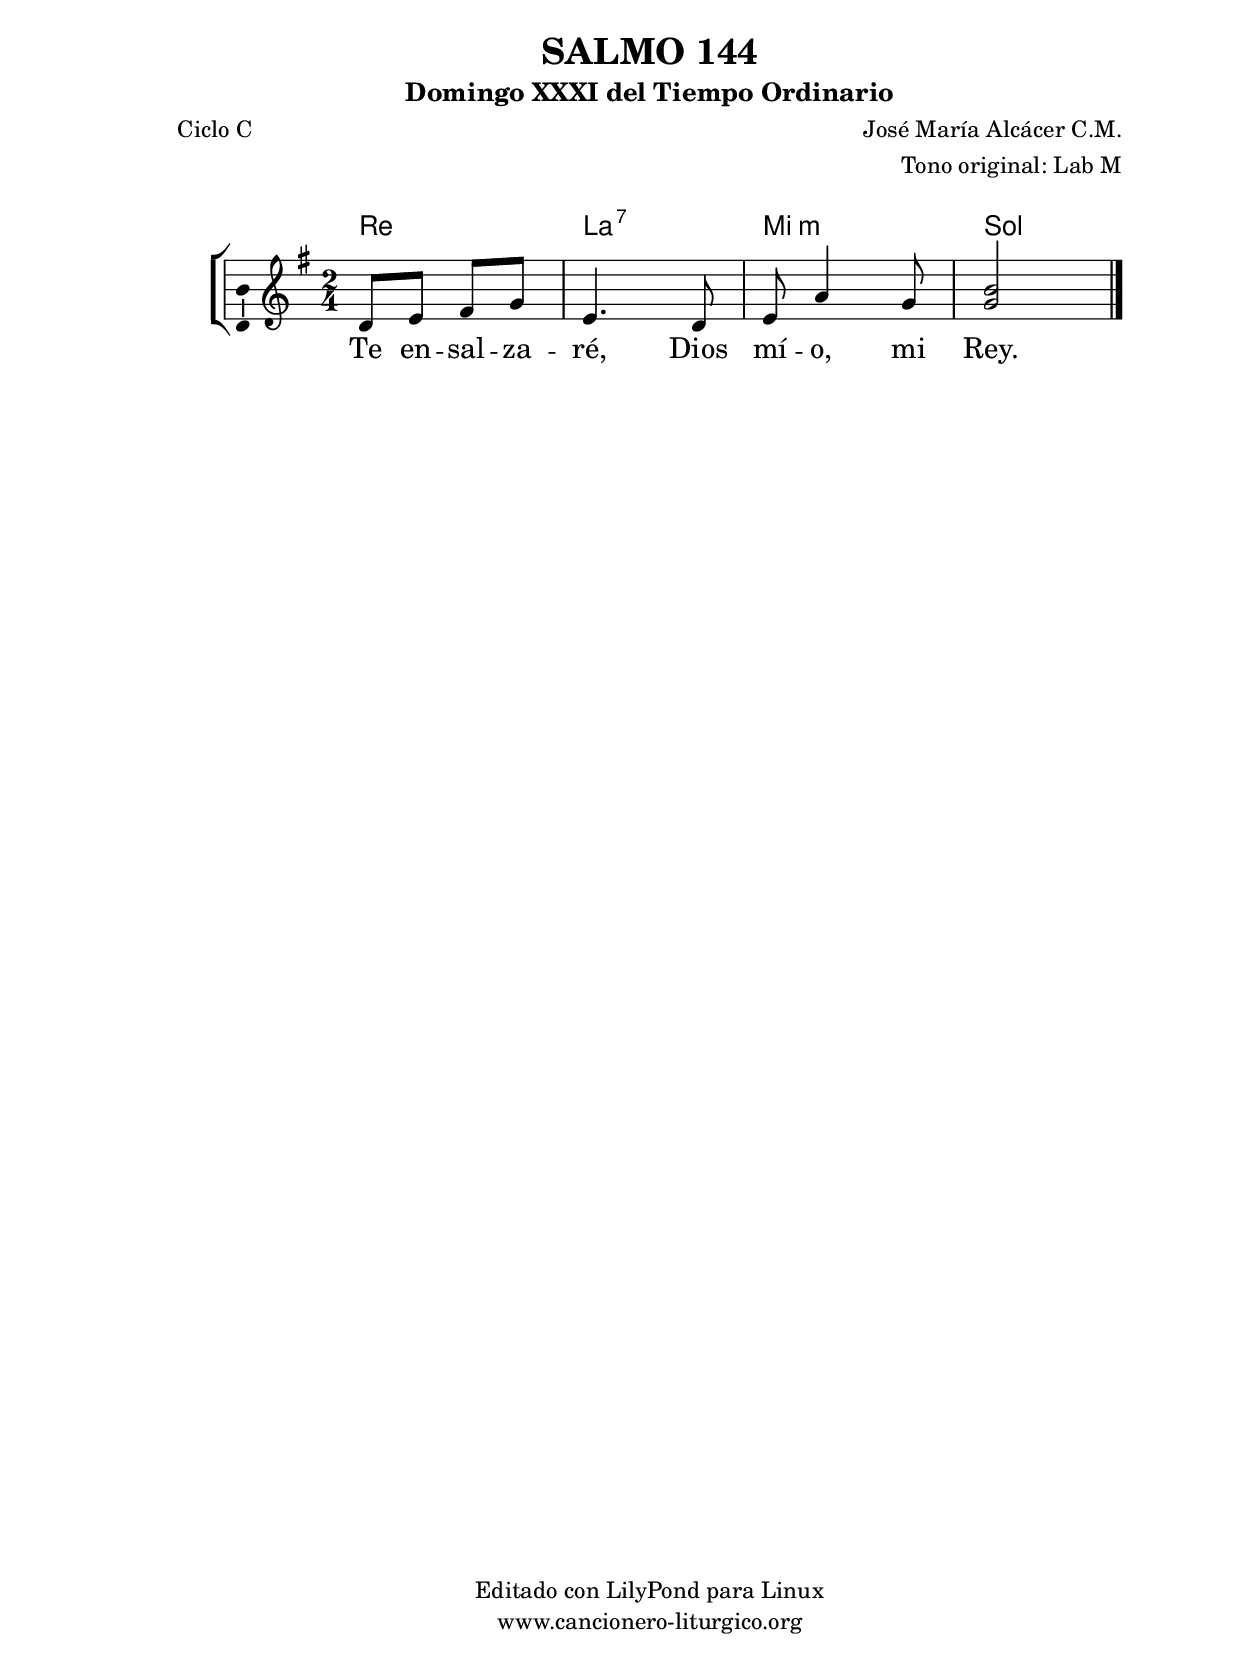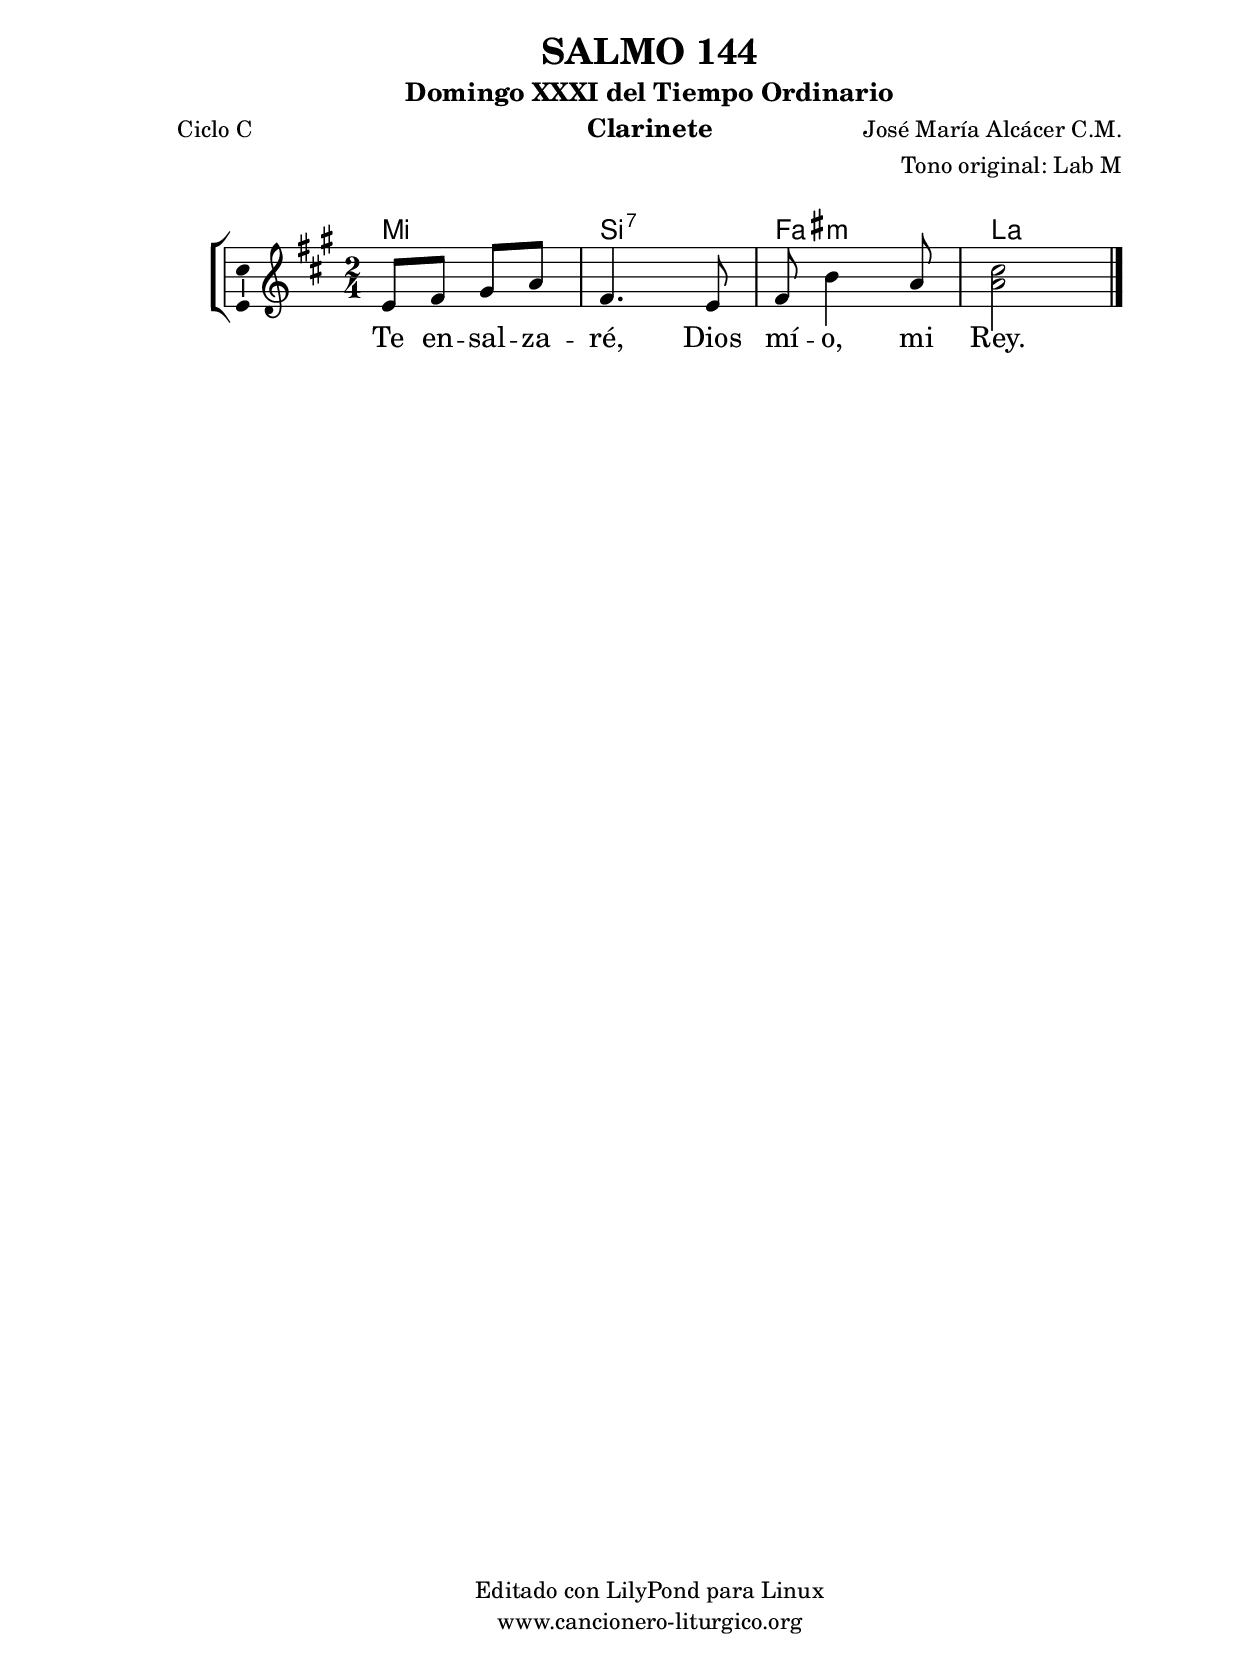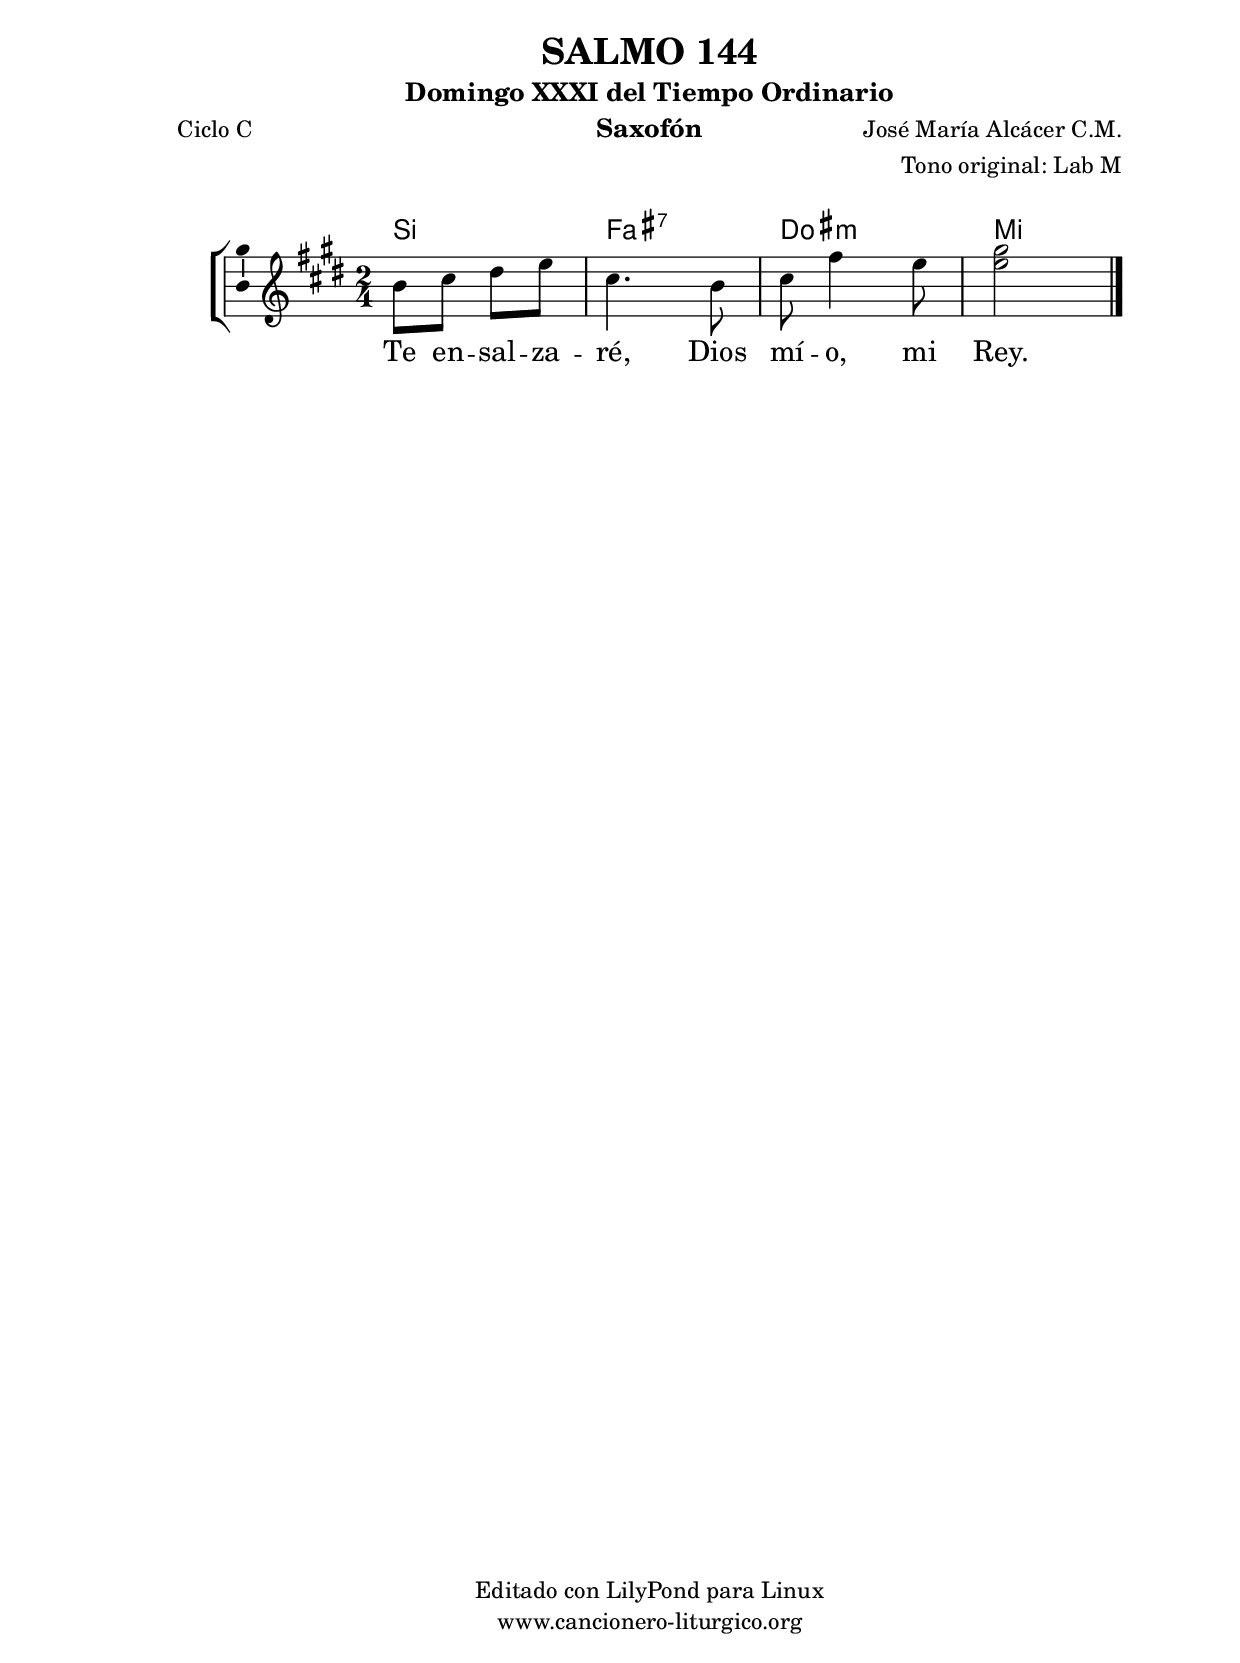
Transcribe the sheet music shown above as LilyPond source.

%
%para convertir .midi en .wav:
%timidity filename.midi -Ow -o finename.wav
%
%
%Para convertir de .wav a .mp3:
%lame -h -m j filename.wav
%
%
%para escuchar el midi:
%timidity nombrefichero.midi
%


%versión de lilypond para la que se ha escrito esta partitura:
\version "2.16.0"

	%Tamaño papel
	#(set-default-paper-size "a4")
	%Tamaño partitura
	#(set-global-staff-size 20)
	%No responde al pulsar sobre una nota
	#(ly:set-option 'point-and-click #f)

%parámetros del encabezamiento:
\header {
	title = "SALMO 144"
	subtitle = "Domingo XXXI del Tiempo Ordinario"
	composer = "José María Alcácer C.M."
	poet = "Ciclo C"
	meter = ""
	arranger = "Tono original: Lab M"
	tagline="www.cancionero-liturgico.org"
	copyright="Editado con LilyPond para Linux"
	}

%parámetros asociados al papel:
\paper  {
	oddHeaderMarkup = \markup {\fill-line { \on-the-fly #not-first-page \fromproperty #'header:title \on-the-fly #not-first-page \fromproperty #'header:composer }}
	evenHeaderMarkup = \markup {\fill-line { \fromproperty #'header:composer \fromproperty #'header:title }}
	#(set-paper-size "a4")
	print-page-number = ##f
	first-page-number = 1
	print-first-page-number = ##f
%	head-separation = 3.0 \cm
	top-margin = 2.0 \cm
	bottom-margin = 0.5\cm
%%%	bottom-margin = -1.0\cm
	left-margin = 3.0 \cm
	line-width = 16.0 \cm 
	indent = 8\mm
	interscoreline = 2.\mm
	between-system-space = 15\mm
%	para que las partituras no llenen la hoja:
	ragged-bottom = ##t
%	idem para la última hoja:
	ragged-last-bottom = ##f
%	para que las partituras llenen el ancho del papel:
	ragged-last = ##f
	after-title-space = 2.5 \cm
%page-count=1
%system-count=8

	%Flexible Vertical Spacing
%	markup-markup-spacing =
%	#'((basic-distance . 15) (minimum-distance . 15) (padding . 3))
	markup-system-spacing =
	#'((basic-distance . 15) (minimum-distance . 15) (padding . 3))
	system-system-spacing =
	#'((basic-distance . 15) (minimum-distance . 15) (padding . 3))
	score-system-spacing =
	#'((basic-distance . 15) (minimum-distance . 15) (padding . 5))
%	top-system-spacing = % header
%	#'((basic-distance . 8) (minimum-distance . 0) (padding . 3))
%	top-markup-spacing =
%	#'((basic-distance . 20) (minimum-distance . 20) (padding . 3))
	last-bottom-spacing = % footer
	#'((basic-distance . 5) (minimum-distance . 5) (padding . 3))
%	score-markup-spacing =
%	#'((basic-distance . 16) (minimum-distance . 13) (padding . 3))

	}


%parámetros que afectan a toda la partitura:
global =  {
	%clave de sol (G):
	\clef G
	%armadura:
	\transpose  aes  g
	\key aes \major
	\tempo 4=63
	\set Score.tempoHideNote = ##t
	}


acordes = {
	\italianChords
	\chordmode {
	\transpose aes g
{

ees2 bes:7 f:m aes

	}
	}
}

melodia = 
\transpose aes g
{
	\relative c'{
	\time 2/4

ees8 f g aes
f4. ees8

f8 bes4 aes8
<aes c>2

\bar "|."
}
}

texto = \lyricmode {
Te en -- sal -- za -- ré, Dios mí -- o, mi Rey.
	}


acordesStaff = \context ChordNames = acordesStaff <<
	\set chordChanges = ##t
	\acordes
	>>


vozStaff = \context Voice = vozStaff
\with {\consists "Ambitus_engraver"}
<<
%	\set Staff.instrumentName = ""
%	\set Staff.shortInstrumentName = ""
%	\set Staff.midiInstrument = #"clarinet"
%	\set Staff.midiInstrument = #"cello"
%	\set Staff.midiInstrument = #"flute"
	\set Staff.midiInstrument = #"electric guitar (jazz)"
%	\set Staff.midiInstrument = #"english horn"
%	\set Staff.midiInstrument = #"violin"
%	\set Staff.midiInstrument = #"glockenspiel"
	\set Staff.midiMinimumVolume = #0.7
	\set Staff.midiMaximumVolume = #0.9
	\global
	\melodia
	>>


textoStaff = \context Lyrics = textoStaff <<
	\lyricsto vozStaff \texto
	>>

\book {
	\score {
		\context ChoirStaff {
			\override StaffGroup.SystemStartBracket #'collapse-height = #1
			\override Score.SystemStartBar #'collapse-height = #1
			<<
			\acordesStaff
			\vozStaff
			\textoStaff
			>>
			}
		\layout {
	    		\context {
				\Lyrics
				\override LyricText #'font-size = #2
				}
	   		 \context {
				\Score
				%fontSize = #3
				\override StaffSymbol #'staff-space = #(magstep +3)
				%\override Beam #'thickness = #0.55
				%\override SpacingSpanner #'spacing-increment = #1.0
				%\override Slur #'height-limit = #1.5
				}
			}
		}
	\score {
		\unfoldRepeats
		\context ChoirStaff {
			<<
			\acordesStaff
			\vozStaff
			>>
			}
		\midi {
	  		\context {
	  			\Score
				tempoWholesPerMinute = #(ly:make-moment 70 4)
				}
			}
		}
	}

%Partitura para clarinete
#(define output-suffix "C")
\book {
	\header{
		instrument = "Clarinete"
		}
	\score {
		\context ChoirStaff {
			\override StaffGroup.SystemStartBracket #'collapse-height = #1
			\override Score.SystemStartBar #'collapse-height = #1
\transpose c d
			<<
			\acordesStaff
			\vozStaff
			\textoStaff
			>>
			}
		\layout {
	    		\context {
				\Lyrics
				\override LyricText #'font-size = #2
				}
	   		 \context {
				\Score
				%fontSize = #3
				\override StaffSymbol #'staff-space = #(magstep +3)
				%\override Beam #'thickness = #0.55
				%\override SpacingSpanner #'spacing-increment = #1.0
				%\override Slur #'height-limit = #1.5
				}
			}
		}
	}

%Partitura para saxofón
#(define output-suffix "S")
\book {
	\header{
		instrument = "Saxofón"
		}
	\score {
		\context ChoirStaff {
			\override StaffGroup.SystemStartBracket #'collapse-height = #1
			\override Score.SystemStartBar #'collapse-height = #1
\transpose c a
			<<
			\acordesStaff
			\vozStaff
			\textoStaff
			>>
			}
		\layout {
	    		\context {
				\Lyrics
				\override LyricText #'font-size = #2
				}
	   		 \context {
				\Score
				%fontSize = #3
				\override StaffSymbol #'staff-space = #(magstep +3)
				%\override Beam #'thickness = #0.55
				%\override SpacingSpanner #'spacing-increment = #1.0
				%\override Slur #'height-limit = #1.5
				}
			}
		}
	}

